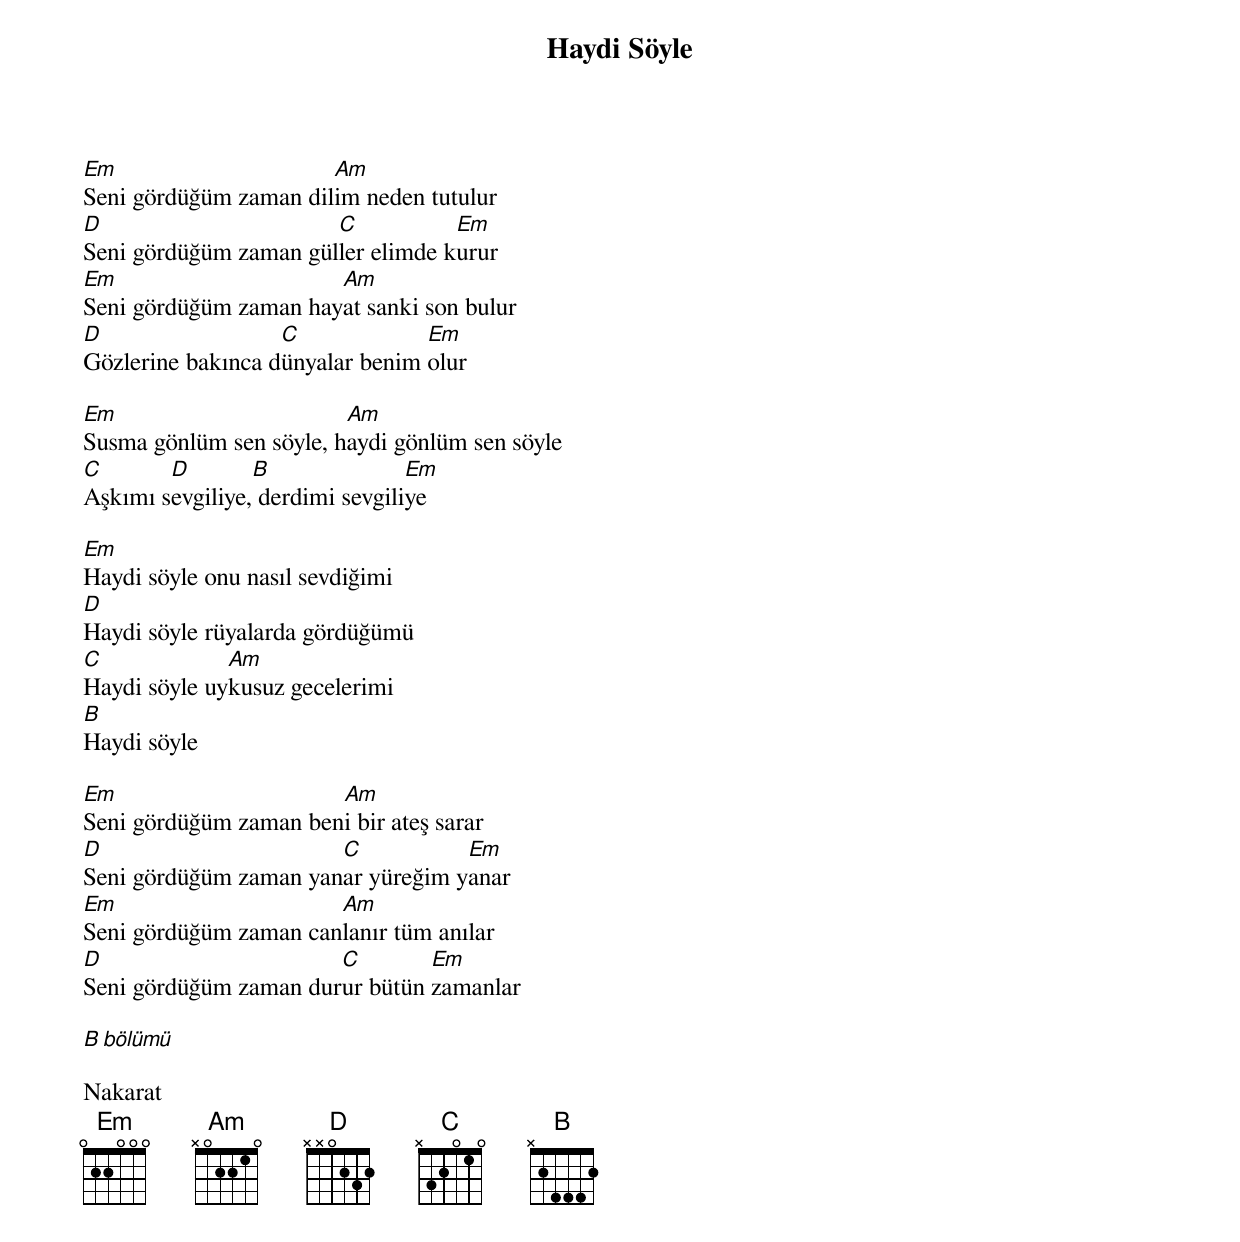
{title: Haydi Söyle}
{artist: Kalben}

Em                     Am
Seni gördüğüm zaman dilim neden tutulur
D                      C           Em
Seni gördüğüm zaman güller elimde kurur
Em                     Am
Seni gördüğüm zaman hayat sanki son bulur
D                  C             Em
Gözlerine bakınca dünyalar benim olur

Em                       Am
Susma gönlüm sen söyle, haydi gönlüm sen söyle
C       D        B               Em
Aşkımı sevgiliye, derdimi sevgiliye

Em
Haydi söyle onu nasıl sevdiğimi
D
Haydi söyle rüyalarda gördüğümü
C             Am
Haydi söyle uykusuz gecelerimi
B
Haydi söyle

Em                     Am
Seni gördüğüm zaman beni bir ateş sarar
D                      C           Em
Seni gördüğüm zaman yanar yüreğim yanar
Em                     Am
Seni gördüğüm zaman canlanır tüm anılar
D                      C        Em
Seni gördüğüm zaman durur bütün zamanlar

B bölümü

Nakarat
